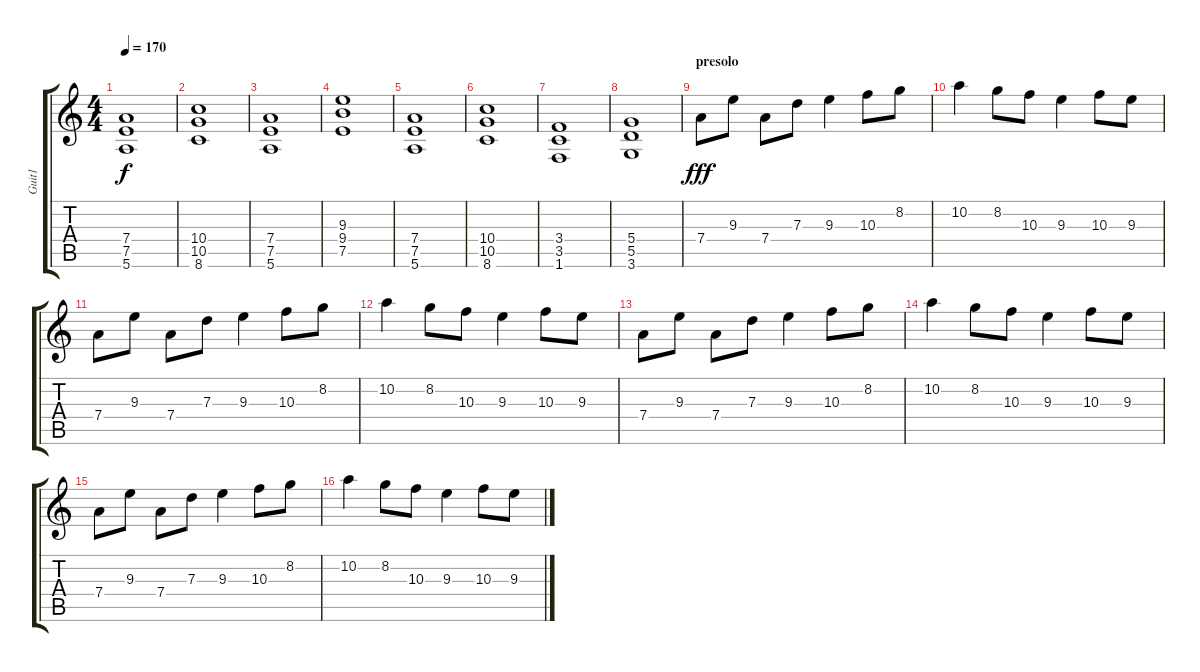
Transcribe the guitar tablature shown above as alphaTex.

\track ("Guit1" "Guit1") {instrument overdrivenguitar}
\staff {score tabs}
\tuning (E4 B3 G3 D3 A2 E2) {hide}
\ts (4 4)
\tempo 170
\clef g2
\ks c
(7.4 7.5 5.6).1{dy f} |
(10.4 10.5 8.6).1 |
(7.4 7.5 5.6).1 |
(9.3 9.4 7.5).1 |
(7.4 7.5 5.6).1 |
(10.4 10.5 8.6).1 |
(3.4 3.5 1.6).1 |
(5.4 5.5 3.6).1 |
\section ("" "presolo")
7.4.8{dy fff} 9.3.8 7.4.8 7.3.8 9.3.4 10.3.8 8.2.8 |
10.2.4 8.2.8 10.3.8 9.3.4 10.3.8 9.3.8 |
7.4.8 9.3.8 7.4.8 7.3.8 9.3.4 10.3.8 8.2.8 |
10.2.4 8.2.8 10.3.8 9.3.4 10.3.8 9.3.8 |
7.4.8 9.3.8 7.4.8 7.3.8 9.3.4 10.3.8 8.2.8 |
10.2.4 8.2.8 10.3.8 9.3.4 10.3.8 9.3.8 |
7.4.8 9.3.8 7.4.8 7.3.8 9.3.4 10.3.8 8.2.8 |
10.2.4 8.2.8 10.3.8 9.3.4 10.3.8 9.3.8
